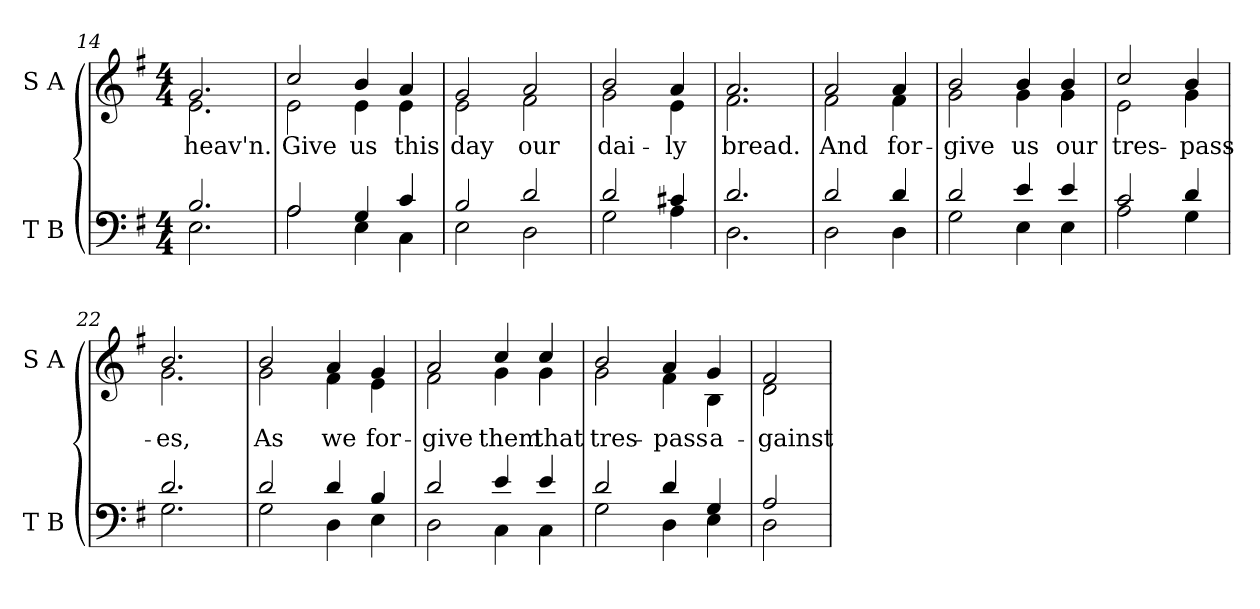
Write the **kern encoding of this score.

**kern	**kern	**text
*part2	*part1	*part1
*staff2	*staff1	*staff1
*I"T B	*I"S A	*
*I'T B	*I'S A	*
*clefF4	*clefG2	*
*k[f#]	*k[f#]	*
*G:	*G:	*
*M4/4	*M4/4	*
=14	=14	=14
*^	*	*
!	!	!	!LO:LY:b:color=#000000
*	*	*^	*
2.Bi/	2.Ei\	2.gi/	2.ei\	heav'n.
=15	=15	=15	=15	=15
!	!	!	!	!LO:LY:b:color=#000000
2Ai/	2Ai\	2cci/	2ei\	Give
!	!	!	!	!LO:LY:b:color=#000000
4Gi/	4Ei\	4bi/	4ei\	us
!	!	!	!	!LO:LY:b:color=#000000
4ci/	4Ci\	4ai/	4ei\	this
!!LO:LB:g=z	!!
=16	=16	=16	=16	=16
!	!	!	!	!LO:LY:b:color=#000000
2Bi/	2Ei\	2gi/	2ei\	day
!	!	!	!	!LO:LY:b:color=#000000
2di/	2Di\	2ai/	2f#i\	our
=17	=17	=17	=17	=17
!	!	!	!	!LO:LY:b:color=#000000
2di/	2Gi\	2bi/	2gi\	dai-
!	!	!	!	!LO:LY:b:color=#000000
4c#Xi/	4Ai\	4ai/	4ei\	-ly
=18	=18	=18	=18	=18
!	!	!	!	!LO:LY:b:color=#000000
2.di/	2.Di\	2.ai/	2.f#i\	bread.
=19	=19	=19	=19	=19
!	!	!	!	!LO:LY:b:color=#000000
2di/	2Di\	2ai/	2f#i\	And
!	!	!	!	!LO:LY:b:color=#000000
4di/	4Di\	4ai/	4f#i\	for-
=20	=20	=20	=20	=20
!	!	!	!	!LO:LY:b:color=#000000
2di/	2Gi\	2bi/	2gi\	-give
!	!	!	!	!LO:LY:b:color=#000000
4ei/	4Ei\	4bi/	4gi\	us
!	!	!	!	!LO:LY:b:color=#000000
4ei/	4Ei\	4bi/	4gi\	our
=21	=21	=21	=21	=21
!	!	!	!	!LO:LY:b:color=#000000
2ci/	2Ai\	2cci/	2ei\	tres-
!	!	!	!	!LO:LY:b:color=#000000
4di/	4Gi\	4bi/	4gi\	-pass-
=22	=22	=22	=22	=22
!	!	!	!	!LO:LY:b:color=#000000
2.di/	2.Gi\	2.bi/	2.gi\	-es,
=23	=23	=23	=23	=23
!	!	!	!	!LO:LY:b:color=#000000
2di/	2Gi\	2bi/	2gi\	As
!	!	!	!	!LO:LY:b:color=#000000
4di/	4Di\	4ai/	4f#i\	we
!	!	!	!	!LO:LY:b:color=#000000
4Bi/	4Ei\	4gi/	4ei\	for-
!!LO:LB:g=z	!!
=24	=24	=24	=24	=24
!	!	!	!	!LO:LY:b:color=#000000
2di/	2Di\	2ai/	2f#i\	-give
!	!	!	!	!LO:LY:b:color=#000000
4ei/	4Ci\	4cci/	4gi\	them
!	!	!	!	!LO:LY:b:color=#000000
4ei/	4Ci\	4cci/	4gi\	that
=25	=25	=25	=25	=25
!	!	!	!	!LO:LY:b:color=#000000
2di/	2Gi\	2bi/	2gi\	tres-
!	!	!	!	!LO:LY:b:color=#000000
4di/	4Di\	4ai/	4f#i\	-pass
!	!	!	!	!LO:LY:b:color=#000000
4Gi/	4Ei\	4gi/	4Bi\	a-
=26	=26	=26	=26	=26
!	!	!	!	!LO:LY:b:color=#000000
2Ai/	2Di\	2f#i/	2di\	-gainst
*v	*v	*	*	*
*	*v	*v	*
=	=	=
*-	*-	*-
